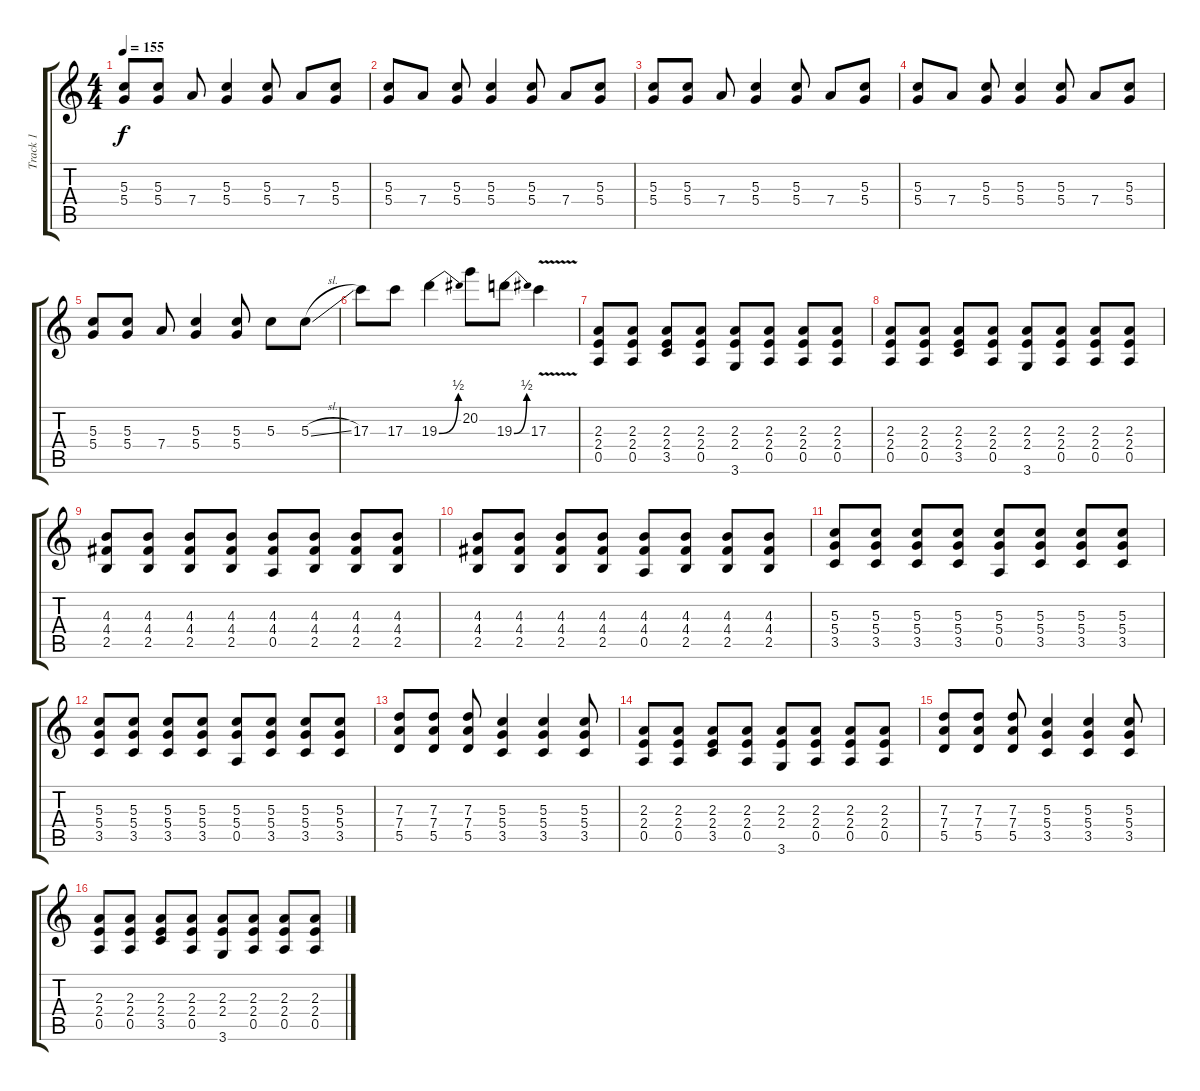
\track ("Track 1" "Track 1") {instrument overdrivenguitar}
\staff {score tabs}
\tuning (E4 B3 G3 D3 A2 E2) {hide}
\ts (4 4)
\tempo 155
\clef g2
\ks c
(5.3 5.4).8{dy f} (5.3 5.4).8 7.4.8 (5.3 5.4).4 (5.3 5.4).8 7.4.8 (5.3 5.4).8 |
(5.3 5.4).8 7.4.8 (5.3 5.4).8 (5.3 5.4).4 (5.3 5.4).8 7.4.8 (5.3 5.4).8 |
(5.3 5.4).8 (5.3 5.4).8 7.4.8 (5.3 5.4).4 (5.3 5.4).8 7.4.8 (5.3 5.4).8 |
(5.3 5.4).8 7.4.8 (5.3 5.4).8 (5.3 5.4).4 (5.3 5.4).8 7.4.8 (5.3 5.4).8 |
(5.3 5.4).8 (5.3 5.4).8 7.4.8 (5.3 5.4).4 (5.3 5.4).8 5.3.8 5.3{sl}.8 |
17.3.8 17.3.8 19.3{be (bend 0 0 60 2)}.4 20.2.8 19.3{be (bend 0 0 60 2)}.8 17.3{v}.4 |
(2.3 2.4 0.5).8 (2.3 2.4 0.5).8 (2.3 2.4 3.5).8 (2.3 2.4 0.5).8 (2.3 2.4 3.6).8 (2.3 2.4 0.5).8 (2.3 2.4 0.5).8 (2.3 2.4 0.5).8 |
(2.3 2.4 0.5).8 (2.3 2.4 0.5).8 (2.3 2.4 3.5).8 (2.3 2.4 0.5).8 (2.3 2.4 3.6).8 (2.3 2.4 0.5).8 (2.3 2.4 0.5).8 (2.3 2.4 0.5).8 |
(4.3 4.4 2.5).8 (4.3 4.4 2.5).8 (4.3 4.4 2.5).8 (4.3 4.4 2.5).8 (4.3 4.4 0.5).8 (4.3 4.4 2.5).8 (4.3 4.4 2.5).8 (4.3 4.4 2.5).8 |
(4.3 4.4 2.5).8 (4.3 4.4 2.5).8 (4.3 4.4 2.5).8 (4.3 4.4 2.5).8 (4.3 4.4 0.5).8 (4.3 4.4 2.5).8 (4.3 4.4 2.5).8 (4.3 4.4 2.5).8 |
(5.3 5.4 3.5).8 (5.3 5.4 3.5).8 (5.3 5.4 3.5).8 (5.3 5.4 3.5).8 (5.3 5.4 0.5).8 (5.3 5.4 3.5).8 (5.3 5.4 3.5).8 (5.3 5.4 3.5).8 |
(5.3 5.4 3.5).8 (5.3 5.4 3.5).8 (5.3 5.4 3.5).8 (5.3 5.4 3.5).8 (5.3 5.4 0.5).8 (5.3 5.4 3.5).8 (5.3 5.4 3.5).8 (5.3 5.4 3.5).8 |
(7.3 7.4 5.5).8 (7.3 7.4 5.5).8 (7.3 7.4 5.5).8 (5.3 5.4 3.5).4 (5.3 5.4 3.5).4 (5.3 5.4 3.5).8 |
(2.3 2.4 0.5).8 (2.3 2.4 0.5).8 (2.3 2.4 3.5).8 (2.3 2.4 0.5).8 (2.3 2.4 3.6).8 (2.3 2.4 0.5).8 (2.3 2.4 0.5).8 (2.3 2.4 0.5).8 |
(7.3 7.4 5.5).8 (7.3 7.4 5.5).8 (7.3 7.4 5.5).8 (5.3 5.4 3.5).4 (5.3 5.4 3.5).4 (5.3 5.4 3.5).8 |
(2.3 2.4 0.5).8 (2.3 2.4 0.5).8 (2.3 2.4 3.5).8 (2.3 2.4 0.5).8 (2.3 2.4 3.6).8 (2.3 2.4 0.5).8 (2.3 2.4 0.5).8 (2.3 2.4 0.5).8
